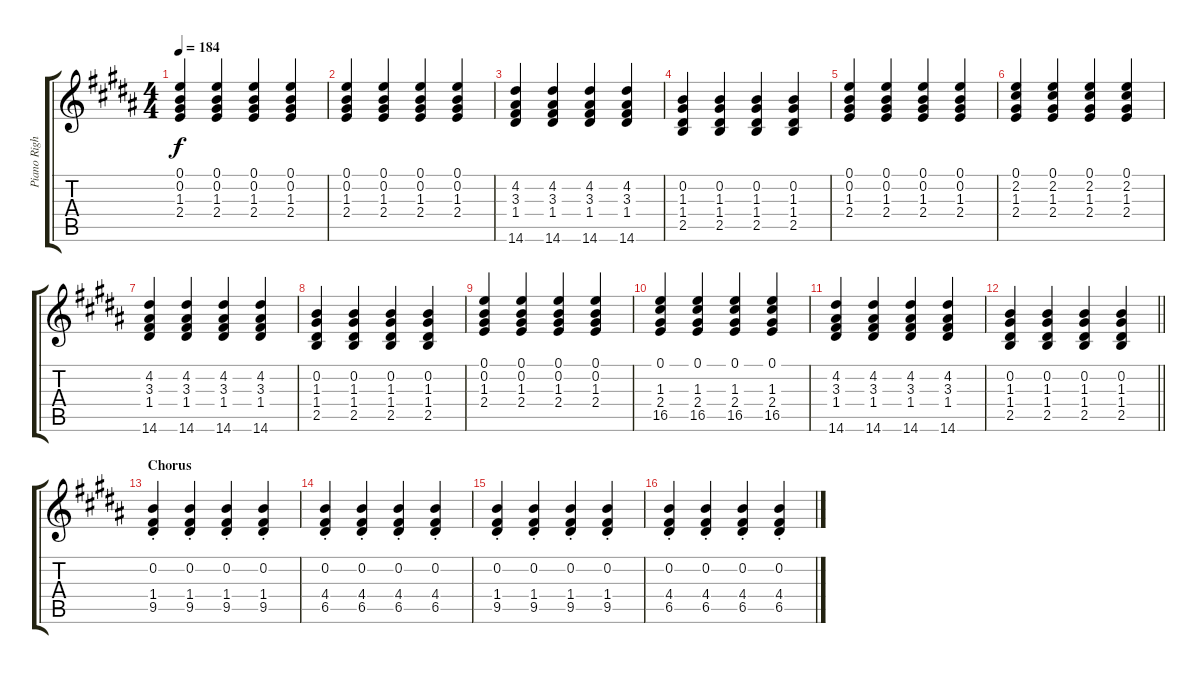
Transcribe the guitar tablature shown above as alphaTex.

\track ("Piano Right Hand" "Piano Righ") {instrument brightacousticpiano}
\staff {score tabs}
\tuning (E5 B4 G4 D4 A3 E3) {hide}
\ts (4 4)
\tempo 184
\clef g2
\ks b
(0.1 0.2 1.3 2.4).4{dy f} (0.1 0.2 1.3 2.4).4 (0.1 0.2 1.3 2.4).4 (0.1 0.2 1.3 2.4).4 |
(0.1 0.2 1.3 2.4).4 (0.1 0.2 1.3 2.4).4 (0.1 0.2 1.3 2.4).4 (0.1 0.2 1.3 2.4).4 |
(4.2 3.3 1.4 14.6).4 (4.2 3.3 1.4 14.6).4 (4.2 3.3 1.4 14.6).4 (4.2 3.3 1.4 14.6).4 |
(0.2 1.3 1.4 2.5).4 (0.2 1.3 1.4 2.5).4 (0.2 1.3 1.4 2.5).4 (0.2 1.3 1.4 2.5).4 |
(0.1 0.2 1.3 2.4).4 (0.1 0.2 1.3 2.4).4 (0.1 0.2 1.3 2.4).4 (0.1 0.2 1.3 2.4).4 |
(0.1 2.2 1.3 2.4).4 (0.1 2.2 1.3 2.4).4 (0.1 2.2 1.3 2.4).4 (0.1 2.2 1.3 2.4).4 |
(4.2 3.3 1.4 14.6).4 (4.2 3.3 1.4 14.6).4 (4.2 3.3 1.4 14.6).4 (4.2 3.3 1.4 14.6).4 |
(0.2 1.3 1.4 2.5).4 (0.2 1.3 1.4 2.5).4 (0.2 1.3 1.4 2.5).4 (0.2 1.3 1.4 2.5).4 |
(0.1 0.2 1.3 2.4).4 (0.1 0.2 1.3 2.4).4 (0.1 0.2 1.3 2.4).4 (0.1 0.2 1.3 2.4).4 |
(0.1 1.3 2.4 16.5).4 (0.1 1.3 2.4 16.5).4 (0.1 1.3 2.4 16.5).4 (0.1 1.3 2.4 16.5).4 |
(4.2 3.3 1.4 14.6).4 (4.2 3.3 1.4 14.6).4 (4.2 3.3 1.4 14.6).4 (4.2 3.3 1.4 14.6).4 |
\barLineRight lightlight
(0.2 1.3 1.4 2.5).4 (0.2 1.3 1.4 2.5).4 (0.2 1.3 1.4 2.5).4 (0.2 1.3 1.4 2.5).4 |
\section ("" "Chorus")
(0.2{st} 1.4{st} 9.5{st}).4 (0.2{st} 1.4{st} 9.5{st}).4 (0.2{st} 1.4{st} 9.5{st}).4 (0.2{st} 1.4{st} 9.5{st}).4 |
(0.2{st} 4.4{st} 6.5{st}).4 (0.2{st} 4.4{st} 6.5{st}).4 (0.2{st} 4.4{st} 6.5{st}).4 (0.2{st} 4.4{st} 6.5{st}).4 |
(0.2{st} 1.4{st} 9.5{st}).4 (0.2{st} 1.4{st} 9.5{st}).4 (0.2{st} 1.4{st} 9.5{st}).4 (0.2{st} 1.4{st} 9.5{st}).4 |
(0.2{st} 4.4{st} 6.5{st}).4 (0.2{st} 4.4{st} 6.5{st}).4 (0.2{st} 4.4{st} 6.5{st}).4 (0.2{st} 4.4{st} 6.5{st}).4
